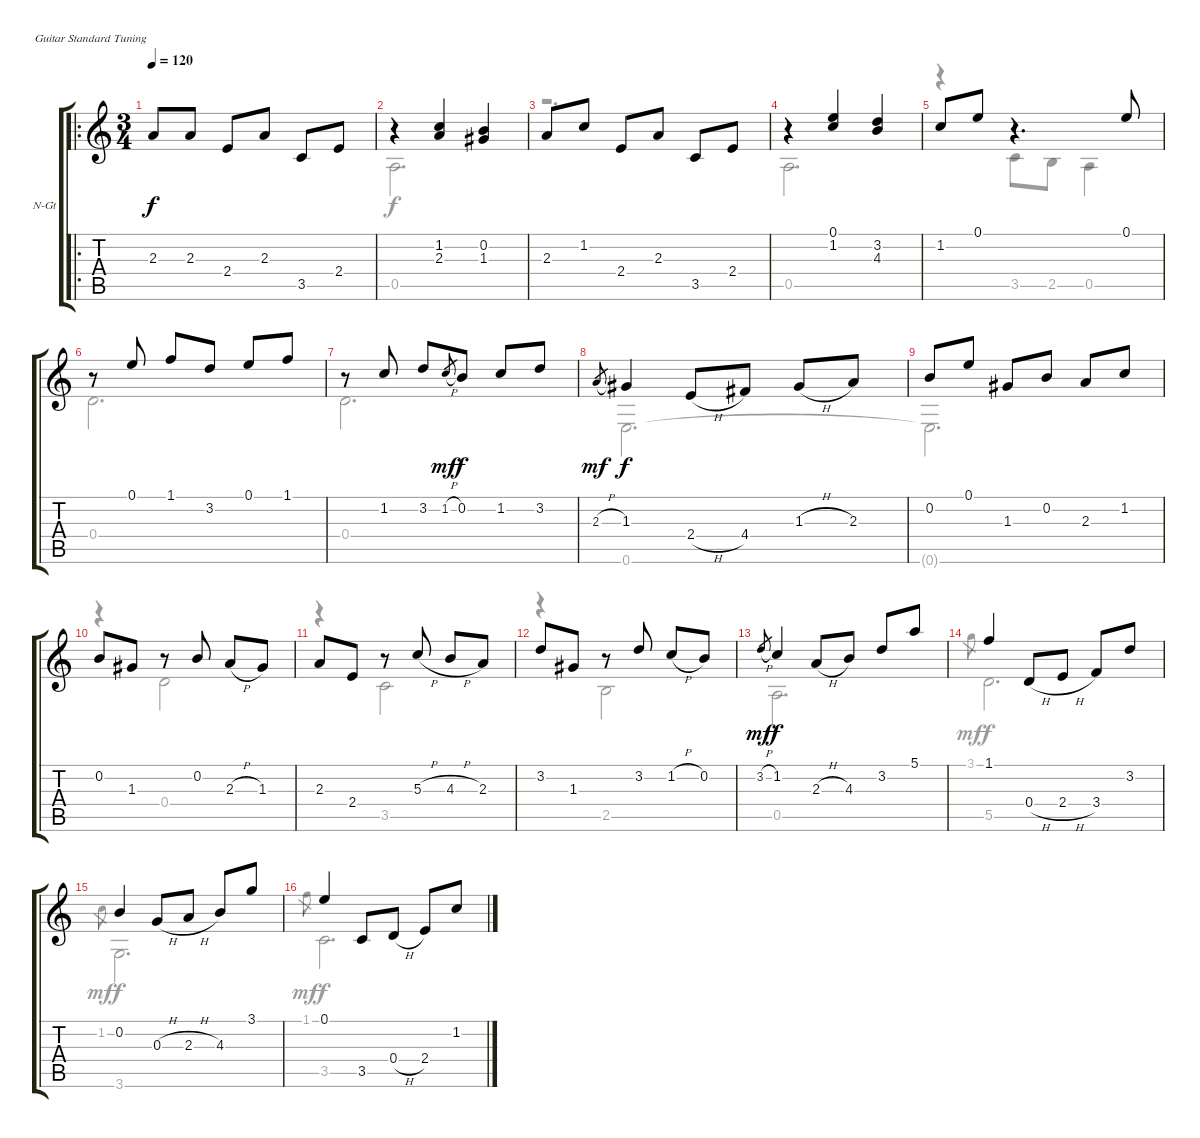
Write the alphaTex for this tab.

\bracketExtendMode groupsimilarinstruments
\firstSystemTrackNameOrientation horizontal
\otherSystemsTrackNameOrientation horizontal
\track ("Menuet" "N-Gt") {instrument acousticguitarnylon}
\staff {score tabs}
\tuning (E4 B3 G3 D3 A2 E2)
\voice
\ro
\ts (3 4)
\beaming (8 2 2 2 2)
\tempo 120
\clef g2
\ks c
2.3.8{dy f instrument acousticguitarnylon} 2.3.8 2.4.8 2.3.8 3.5.8 2.4.8 |
r.4 (1.2 2.3).4 (0.2 1.3).4 |
2.3.8 1.2.8 2.4.8 2.3.8 3.5.8 2.4.8 |
r.4 (0.1 1.2).4 (3.2 4.3).4 |
1.2.8 0.1.8 r.4{d} 0.1.8 |
r.8 0.1.8 1.1.8 3.2.8 0.1.8 1.1.8 |
r.8 1.2.8 3.2.8 1.2{h}.8{gr dy mf} 0.2.8{dy f} 1.2.8 3.2.8 |
2.3{h}.8{gr dy mf} 1.3.4{dy f} 2.4{h}.8 4.4.8 1.3{h}.8 2.3.8 |
0.2.8 0.1.8 1.3.8 0.2.8 2.3.8 1.2.8 |
0.2.8 1.3.8 r.8 0.2.8 2.3{h}.8 1.3.8 |
2.3.8 2.4.8 r.8 5.3{h}.8 4.3{h}.8 2.3.8 |
3.2.8 1.3.8 r.8 3.2.8 1.2{h}.8 0.2.8 |
3.2{h}.8{gr dy mf} 1.2.4{dy f} 2.3{h}.8 4.3.8 3.2.8 5.1.8 |
1.1.4 0.4{h}.8 2.4{h}.8 3.4.8 3.2.8 |
0.2.4 0.3{h}.8 2.3{h}.8 4.3.8 3.1.8 |
0.1.4 3.5.8 0.4{h}.8 2.4.8 1.2.8
\voice
\clef g2
\ottava regular
\simile none
\ks c
|
0.5.2{d} |
r.2{d} |
0.5.2{d} |
r.4 3.5.8 2.5.8 0.5.4 |
0.4.2{d} |
0.4.2{d} |
0.6.2{d} |
0.6{t}.2{d} |
r.4 0.4.2 |
r.4 3.5.2 |
r.4 2.5.2 |
0.5.2{d} |
3.1.8{gr dy mf} 5.5.2{d dy f} |
1.2.8{gr dy mf} 3.6.2{d dy f} |
1.1.8{gr dy mf} 3.5.2{d dy f}
